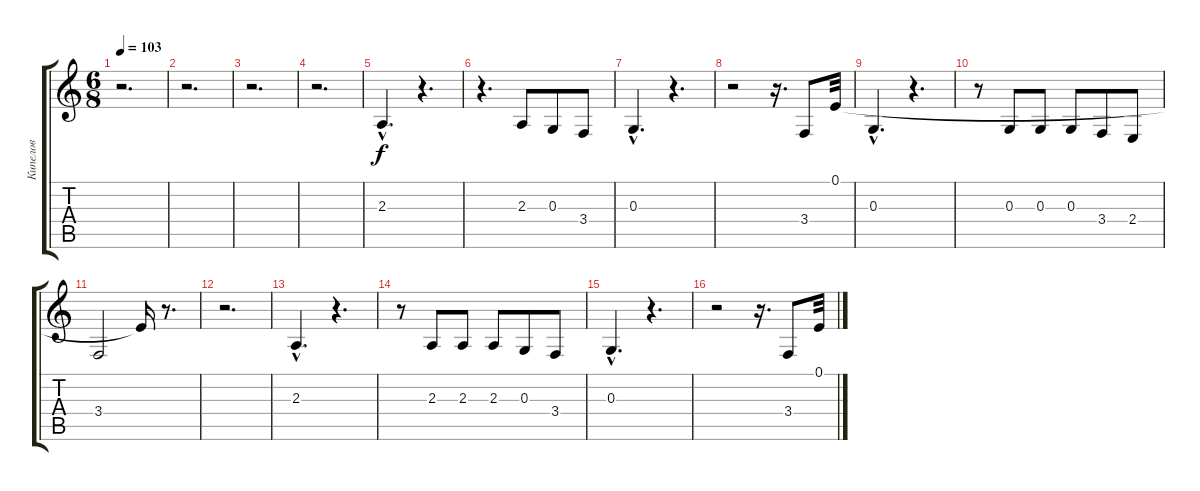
\track ("Кипелов" "Кипелов") {instrument fx5brightness}
\staff {score tabs}
\tuning (E4 B3 G3 D3 A2 E2) {hide}
\ts (6 8)
\tempo 103
\clef g2
\ks c
r.2{d dy f instrument fx5brightness} |
r.2{d} |
r.2{d} |
r.2{d} |
2.3{hac}.4{d} r.4{d} |
r.4{d} 2.3.8 0.3.8 3.4.8 |
0.3{hac}.4{d} r.4{d} |
r.2 r.16{d} 3.4.8 0.1.32 |
0.3{hac}.4{d} r.4{d} |
r.8 0.3.8 0.3.8 0.3.8 3.4.8 2.4.8 |
3.4.2 0.1{t}.16 r.8{d} |
r.2{d} |
2.3{hac}.4{d} r.4{d} |
r.8 2.3.8 2.3.8 2.3.8 0.3.8 3.4.8 |
0.3{hac}.4{d} r.4{d} |
r.2 r.16{d} 3.4.8 0.1.32
